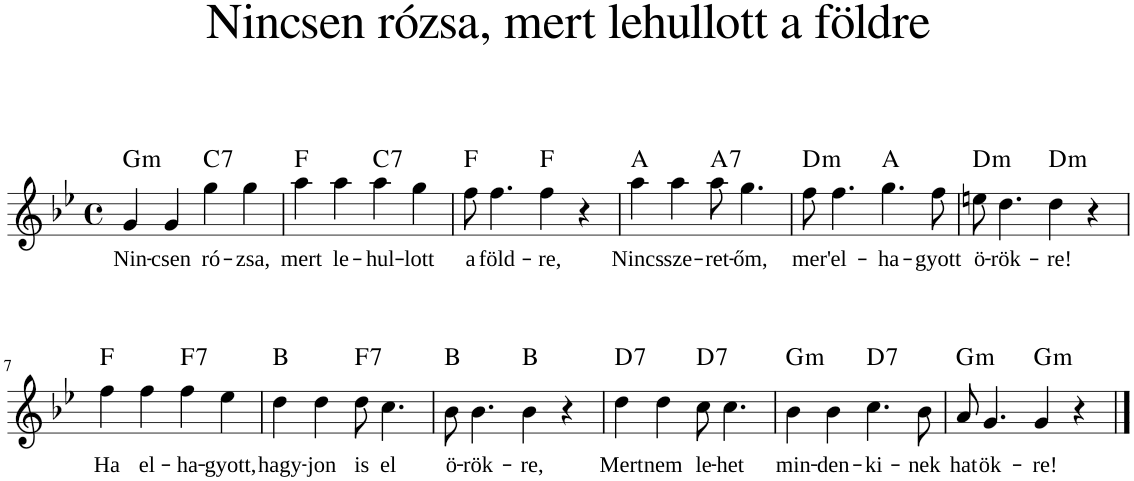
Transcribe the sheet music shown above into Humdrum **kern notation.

**kern	**text	**harte
*part1	*part1	*part1
*staff1	*staff1	*
*I"Piano	*	*
*I'Pno	*	*
*clefG2	*	*
*k[b-e-]	*	*
*M4/4	*	*
*met(c)	*	*
=1	=1	=1
!	!LO:LY:b	!LO:H:kt=m
4g/	Nin-	G:min
!	!LO:LY:b	!
4g/	-csen	.
!	!LO:LY:b	!LO:H:kt=7
4gg\	ró-	C:7
!	!LO:LY:b	!
4gg\	-zsa,	.
=2	=2	=2
!	!LO:LY:b	!LO:H:kt=N.C.
4aa\	mert	N
!	!LO:LY:b	!
4aa\	le-	.
!	!LO:LY:b	!LO:H:kt=7
4aa\	-hul-	C:7
!	!LO:LY:b	!
4gg\	-lott	.
=3	=3	=3
!	!LO:LY:b	!LO:H:kt=N.C.
8ff\	a	N
!	!LO:LY:b	!
4.ff\	föld-	.
!	!LO:LY:b	!LO:H:kt=N.C.
4ff\	-re,	N
4r	.	.
=4	=4	=4
!	!LO:LY:b	!LO:H:kt=N.C.
4aa\	Nincs	N
!	!LO:LY:b	!
4aa\	sze-	.
!	!LO:LY:b	!LO:H:kt=7
8aa\	-ret-	A:7
!	!LO:LY:b	!
4.gg\	-őm,	.
=5	=5	=5
!	!LO:LY:b	!LO:H:kt=m
8ff\	mer'	D:min
!	!LO:LY:b	!
4.ff\	el-	.
!	!LO:LY:b	!LO:H:kt=N.C.
4.gg\	-ha-	N
!	!LO:LY:b	!
8ff\	-gyott	.
=6	=6	=6
!	!LO:LY:b	!LO:H:kt=m
8een\	ö-	D:min
!	!LO:LY:b	!
4.dd\	-rök-	.
!	!LO:LY:b	!LO:H:kt=m
4dd\	-re!	D:min
4r	.	.
!!LO:LB:g=z
=7	=7	=7
!	!LO:LY:b	!LO:H:kt=N.C.
4ff\	Ha	N
!	!LO:LY:b	!
4ff\	el-	.
!	!LO:LY:b	!LO:H:kt=7
4ff\	-ha-	F:7
!	!LO:LY:b	!
4ee-\	-gyott,	.
=8	=8	=8
!	!LO:LY:b	!LO:H:kt=N.C.
4dd\	hagy-	N
!	!LO:LY:b	!
4dd\	-jon	.
!	!LO:LY:b	!LO:H:kt=7
8dd\	is	F:7
!	!LO:LY:b	!
4.cc\	el	.
=9	=9	=9
!	!LO:LY:b	!LO:H:kt=N.C.
8b-\	ö-	N
!	!LO:LY:b	!
4.b-\	-rök-	.
!	!LO:LY:b	!LO:H:kt=N.C.
4b-\	-re,	N
4r	.	.
=10	=10	=10
!	!LO:LY:b	!LO:H:kt=7
4dd\	Mert	D:7
!	!LO:LY:b	!
4dd\	nem	.
!	!LO:LY:b	!LO:H:kt=7
8cc\	le-	D:7
!	!LO:LY:b	!
4.cc\	-het	.
=11	=11	=11
!	!LO:LY:b	!LO:H:kt=m
4b-\	min-	G:min
!	!LO:LY:b	!
4b-\	-den-	.
!	!LO:LY:b	!LO:H:kt=7
4.cc\	-ki-	D:7
!	!LO:LY:b	!
8b-\	-nek	.
=12	=12	=12
!	!LO:LY:b	!LO:H:kt=m
8a/	hat	G:min
!	!LO:LY:b	!
4.g/	ök-	.
!	!LO:LY:b	!LO:H:kt=m
4g/	-re!	G:min
4r	.	.
==	==	==
*-	*-	*-
